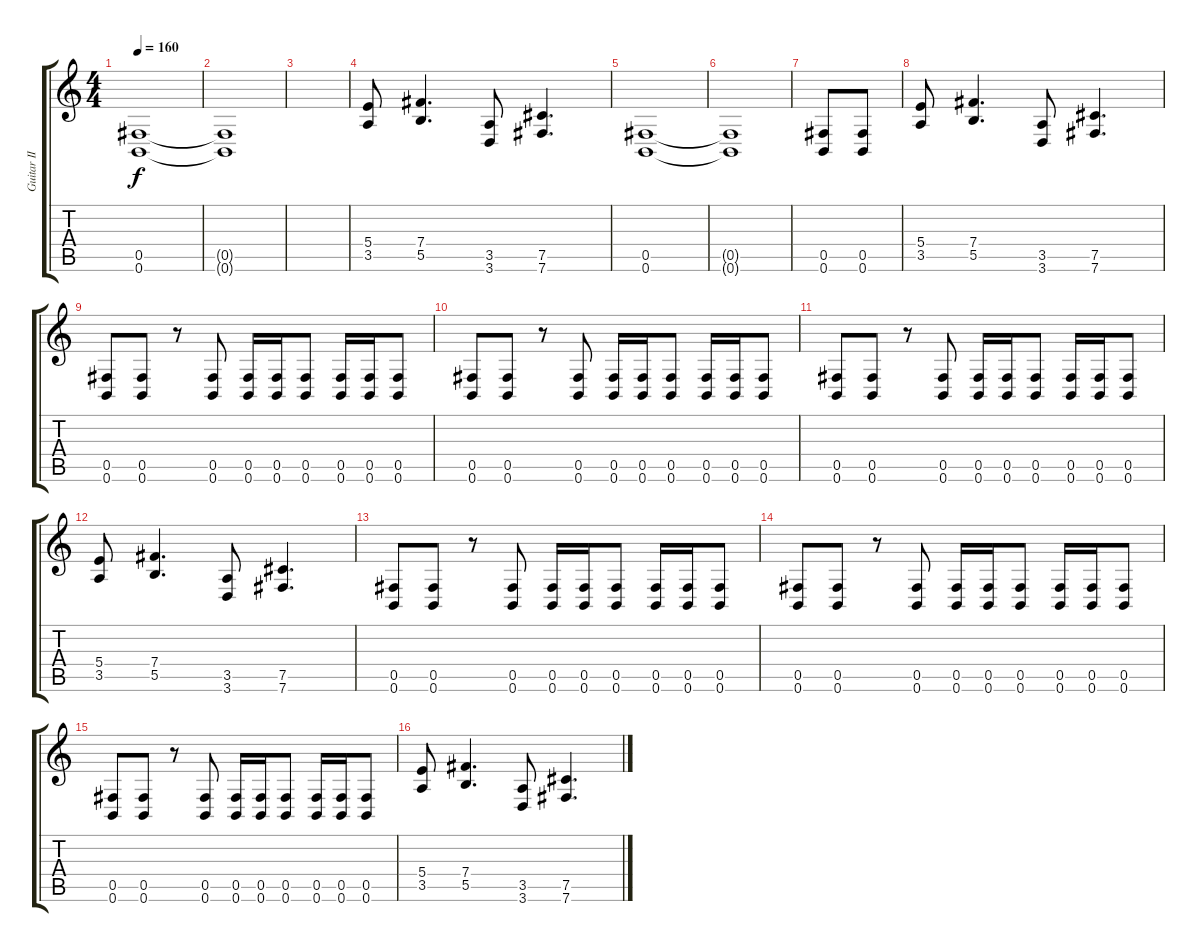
\track ("Guitar II" "Guitar II") {instrument distortionguitar bank 255}
\staff {score tabs}
\tuning (Db4 Ab3 E3 B2 Gb2 B1) {hide}
\ts (4 4)
\tempo 160
\clef g2
\ks c
(0.5{t} 0.6{t}).1{dy f} |
(0.5{t} 0.6{t}).1 |
|
(5.4 3.5).8 (7.4 5.5).4{d} (3.5 3.6).8 (7.5 7.6).4{d} |
(0.5 0.6).1 |
(0.5{t} 0.6{t}).1 |
(0.5 0.6).8 (0.5 0.6).8 |
(5.4 3.5).8 (7.4 5.5).4{d} (3.5 3.6).8 (7.5 7.6).4{d} |
(0.5 0.6).8 (0.5 0.6).8 r.8 (0.5 0.6).8 (0.5 0.6).16 (0.5 0.6).16 (0.5 0.6).8 (0.5 0.6).16 (0.5 0.6).16 (0.5 0.6).8 |
(0.5 0.6).8 (0.5 0.6).8 r.8 (0.5 0.6).8 (0.5 0.6).16 (0.5 0.6).16 (0.5 0.6).8 (0.5 0.6).16 (0.5 0.6).16 (0.5 0.6).8 |
(0.5 0.6).8 (0.5 0.6).8 r.8 (0.5 0.6).8 (0.5 0.6).16 (0.5 0.6).16 (0.5 0.6).8 (0.5 0.6).16 (0.5 0.6).16 (0.5 0.6).8 |
(5.4 3.5).8 (7.4 5.5).4{d} (3.5 3.6).8 (7.5 7.6).4{d} |
(0.5 0.6).8 (0.5 0.6).8 r.8 (0.5 0.6).8 (0.5 0.6).16 (0.5 0.6).16 (0.5 0.6).8 (0.5 0.6).16 (0.5 0.6).16 (0.5 0.6).8 |
(0.5 0.6).8 (0.5 0.6).8 r.8 (0.5 0.6).8 (0.5 0.6).16 (0.5 0.6).16 (0.5 0.6).8 (0.5 0.6).16 (0.5 0.6).16 (0.5 0.6).8 |
(0.5 0.6).8 (0.5 0.6).8 r.8 (0.5 0.6).8 (0.5 0.6).16 (0.5 0.6).16 (0.5 0.6).8 (0.5 0.6).16 (0.5 0.6).16 (0.5 0.6).8 |
(5.4 3.5).8 (7.4 5.5).4{d} (3.5 3.6).8 (7.5 7.6).4{d}
